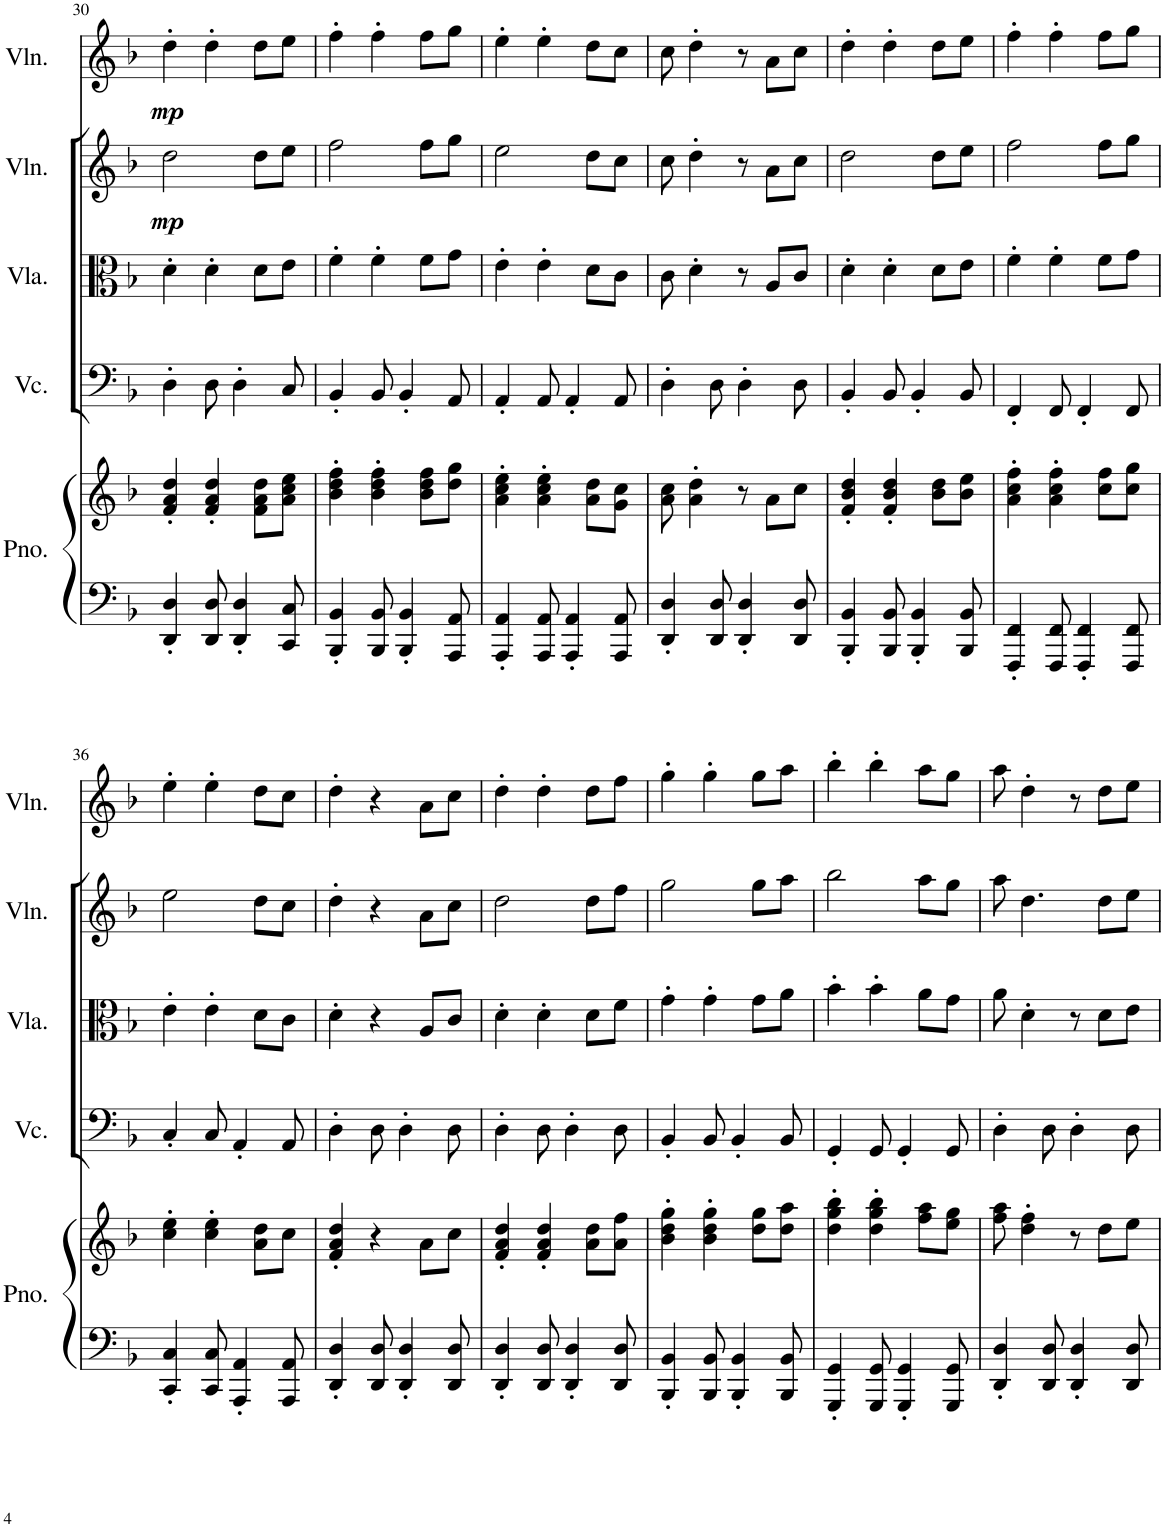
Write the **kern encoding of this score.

**kern	**kern	**kern	**kern	**kern	**dynam	**kern	**dynam
*part5	*part5	*part4	*part3	*part2	*part2	*part1	*part1
*staff6	*staff5	*staff4	*staff3	*staff2	*staff2	*staff1	*staff1
*I"Piano	*	*I"Violoncello	*I"Viola	*I"Violin	*	*I"Violin	*
*I'Pno.	*	*I'Vc.	*I'Vla.	*I'Vln.	*	*I'Vln.	*
!!LO:PB:g=z
*clefF4	*clefG2	*clefF4	*clefC3	*clefG2	*	*clefG2	*
*k[b-]	*k[b-]	*k[b-]	*k[b-]	*k[b-]	*	*k[b-]	*
*M3/4	*M3/4	*M3/4	*M3/4	*M3/4	*	*M3/4	*
=30	=30	=30	=30	=30	=30	=30	=30
!	!	!	!	!	!LO:DY:b	!	!LO:DY:b
4DD/' 4D/'	4f/' 4a/' 4dd/'	4D'\	4d'\	2dd\	mp	4dd'\	mp
8DD/ 8D/	4f/' 4a/' 4dd/'	8D\	4d'\	.	.	4dd'\	.
4DD/' 4D/'	.	4D'\	.	.	.	.	.
.	8f\ 8a\ 8dd\L	.	8d\L	8dd\L	.	8dd\L	.
8CC/ 8C/	8a\ 8cc\ 8ee\J	8C/	8e\J	8ee\J	.	8ee\J	.
=31	=31	=31	=31	=31	=31	=31	=31
4BBB-/' 4BB-/'	4b-\' 4dd\' 4ff\'	4BB-'/	4f'\	2ff\	.	4ff'\	.
8BBB-/ 8BB-/	4b-\' 4dd\' 4ff\'	8BB-/	4f'\	.	.	4ff'\	.
4BBB-/' 4BB-/'	.	4BB-'/	.	.	.	.	.
.	8b-\ 8dd\ 8ff\L	.	8f\L	8ff\L	.	8ff\L	.
8AAA/ 8AA/	8dd\ 8gg\J	8AA/	8g\J	8gg\J	.	8gg\J	.
=32	=32	=32	=32	=32	=32	=32	=32
4AAA/' 4AA/'	4a\' 4cc\' 4ee\'	4AA'/	4e'\	2ee\	.	4ee'\	.
8AAA/ 8AA/	4a\' 4cc\' 4ee\'	8AA/	4e'\	.	.	4ee'\	.
4AAA/' 4AA/'	.	4AA'/	.	.	.	.	.
.	8a\ 8dd\L	.	8d\L	8dd\L	.	8dd\L	.
8AAA/ 8AA/	8g\ 8cc\J	8AA/	8c\J	8cc\J	.	8cc\J	.
=33	=33	=33	=33	=33	=33	=33	=33
4DD/' 4D/'	8a\ 8cc\	4D'\	8c\	8cc\	.	8cc\	.
.	4a\' 4dd\'	.	4d'\	4dd'\	.	4dd'\	.
8DD/ 8D/	.	8D\	.	.	.	.	.
4DD/' 4D/'	8r	4D'\	8r	8r	.	8r	.
.	8a\L	.	8A/L	8a\L	.	8a\L	.
8DD/ 8D/	8cc\J	8D\	8c/J	8cc\J	.	8cc\J	.
=34	=34	=34	=34	=34	=34	=34	=34
4BBB-/' 4BB-/'	4f/' 4b-/' 4dd/'	4BB-'/	4d'\	2dd\	.	4dd'\	.
8BBB-/ 8BB-/	4f/' 4b-/' 4dd/'	8BB-/	4d'\	.	.	4dd'\	.
4BBB-/' 4BB-/'	.	4BB-'/	.	.	.	.	.
.	8b-\ 8dd\L	.	8d\L	8dd\L	.	8dd\L	.
8BBB-/ 8BB-/	8b-\ 8ee\J	8BB-/	8e\J	8ee\J	.	8ee\J	.
=35	=35	=35	=35	=35	=35	=35	=35
4FFF/' 4FF/'	4a\' 4cc\' 4ff\'	4FF'/	4f'\	2ff\	.	4ff'\	.
8FFF/ 8FF/	4a\' 4cc\' 4ff\'	8FF/	4f'\	.	.	4ff'\	.
4FFF/' 4FF/'	.	4FF'/	.	.	.	.	.
.	8cc\ 8ff\L	.	8f\L	8ff\L	.	8ff\L	.
8FFF/ 8FF/	8cc\ 8gg\J	8FF/	8g\J	8gg\J	.	8gg\J	.
!!LO:LB:g=z
=36	=36	=36	=36	=36	=36	=36	=36
4CC/' 4C/'	4cc\' 4ee\'	4C'/	4e'\	2ee\	.	4ee'\	.
8CC/ 8C/	4cc\' 4ee\'	8C/	4e'\	.	.	4ee'\	.
4AAA/' 4AA/'	.	4AA'/	.	.	.	.	.
.	8a\ 8dd\L	.	8d\L	8dd\L	.	8dd\L	.
8AAA/ 8AA/	8cc\J	8AA/	8c\J	8cc\J	.	8cc\J	.
=37	=37	=37	=37	=37	=37	=37	=37
4DD/' 4D/'	4f/' 4a/' 4dd/'	4D'\	4d'\	4dd'\	.	4dd'\	.
8DD/ 8D/	4r	8D\	4r	4r	.	4r	.
4DD/' 4D/'	.	4D'\	.	.	.	.	.
.	8a\L	.	8A/L	8a\L	.	8a\L	.
8DD/ 8D/	8cc\J	8D\	8c/J	8cc\J	.	8cc\J	.
=38	=38	=38	=38	=38	=38	=38	=38
4DD/' 4D/'	4f/' 4a/' 4dd/'	4D'\	4d'\	2dd\	.	4dd'\	.
8DD/ 8D/	4f/' 4a/' 4dd/'	8D\	4d'\	.	.	4dd'\	.
4DD/' 4D/'	.	4D'\	.	.	.	.	.
.	8a\ 8dd\L	.	8d\L	8dd\L	.	8dd\L	.
8DD/ 8D/	8a\ 8ff\J	8D\	8f\J	8ff\J	.	8ff\J	.
=39	=39	=39	=39	=39	=39	=39	=39
4BBB-/' 4BB-/'	4b-\' 4dd\' 4gg\'	4BB-'/	4g'\	2gg\	.	4gg'\	.
8BBB-/ 8BB-/	4b-\' 4dd\' 4gg\'	8BB-/	4g'\	.	.	4gg'\	.
4BBB-/' 4BB-/'	.	4BB-'/	.	.	.	.	.
.	8dd\ 8gg\L	.	8g\L	8gg\L	.	8gg\L	.
8BBB-/ 8BB-/	8dd\ 8aa\J	8BB-/	8a\J	8aa\J	.	8aa\J	.
=40	=40	=40	=40	=40	=40	=40	=40
4GGG/' 4GG/'	4dd\' 4gg\' 4bb-\'	4GG'/	4b-'\	2bb-\	.	4bb-'\	.
8GGG/ 8GG/	4dd\' 4gg\' 4bb-\'	8GG/	4b-'\	.	.	4bb-'\	.
4GGG/' 4GG/'	.	4GG'/	.	.	.	.	.
.	8ff\ 8aa\L	.	8a\L	8aa\L	.	8aa\L	.
8GGG/ 8GG/	8ee\ 8gg\J	8GG/	8g\J	8gg\J	.	8gg\J	.
=41	=41	=41	=41	=41	=41	=41	=41
4DD/' 4D/'	8ff\ 8aa\	4D'\	8a\	8aa\	.	8aa\	.
.	4dd\' 4ff\'	.	4d'\	4.dd\	.	4dd'\	.
8DD/ 8D/	.	8D\	.	.	.	.	.
4DD/' 4D/'	8r	4D'\	8r	.	.	8r	.
.	8dd\L	.	8d\L	8dd\L	.	8dd\L	.
8DD/ 8D/	8ee\J	8D\	8e\J	8ee\J	.	8ee\J	.
=	=	=	=	=	=	=	=
*-	*-	*-	*-	*-	*-	*-	*-
